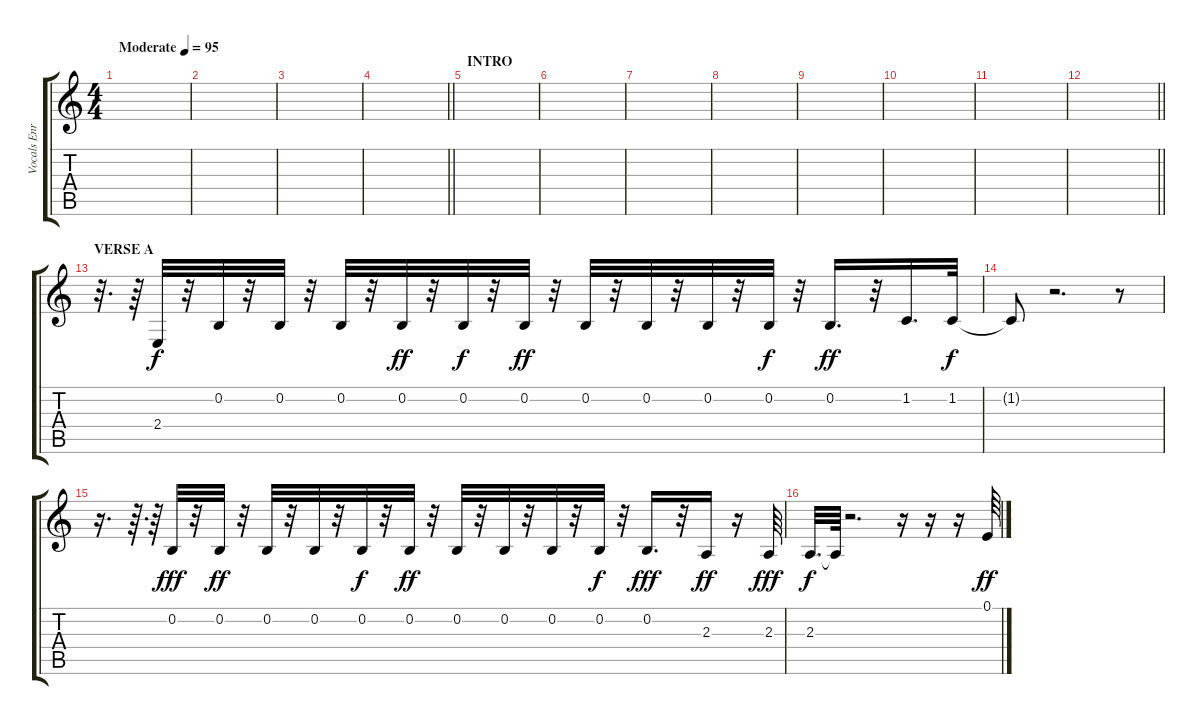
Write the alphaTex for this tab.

\track ("Vocals Enrique Iglesias" "Vocals Enr") {instrument lead6voice}
\staff {score tabs}
\tuning (E4 B3 G3 D3 A2 E2) {hide}
\ts (4 4)
\tempo (95 "Moderate")
\clef g2
\ks c
|
|
|
\barLineRight lightlight
|
\section ("" "INTRO")
|
|
|
|
|
|
|
\barLineRight lightlight
|
\section ("" "VERSE A")
r.32{d} r.64 2.4.32 r.32 0.2.32 r.32 0.2.32{dy f} r.32 0.2.32 r.32 0.2.32{dy ff} r.32 0.2.32{dy f} r.32 0.2.32{dy ff} r.32 0.2.32 r.32 0.2.32 r.32 0.2.32 r.32 0.2.32{dy f} r.32 0.2.16{d dy ff} r.32 1.2.16{d} 1.2.32{dy f} |
1.2{t}.8 r.2{d} r.8 |
r.16{d} r.64{d} r.64 0.2.32{dy fff} r.32 0.2.32{dy ff} r.32 0.2.32 r.32 0.2.32 r.32 0.2.32{dy f} r.32 0.2.32{dy ff} r.32 0.2.32 r.32 0.2.32 r.32 0.2.32 r.32 0.2.32{dy f} r.32 0.2.16{d dy fff} r.32 2.3.16{dy ff} r.16 2.3.64{dy fff} |
2.3.32{d dy f} 2.3{t}.64 r.2{d} r.16 r.16 r.16 0.1.64{dy ff}
